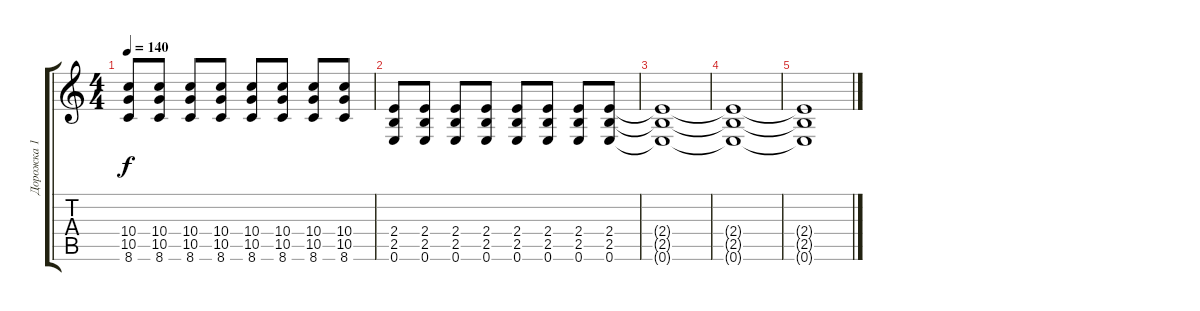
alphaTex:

\track ("Дорожка 1" "Дорожка 1") {instrument distortionguitar}
\staff {score tabs}
\tuning (E4 B3 G3 D3 A2 E2) {hide}
\ts (4 4)
\tempo 140
\clef g2
\ks c
(10.4 10.5 8.6).8{dy f} (10.4 10.5 8.6).8 (10.4 10.5 8.6).8 (10.4 10.5 8.6).8 (10.4 10.5 8.6).8 (10.4 10.5 8.6).8 (10.4 10.5 8.6).8 (10.4 10.5 8.6).8 |
(2.4 2.5 0.6).8 (2.4 2.5 0.6).8 (2.4 2.5 0.6).8 (2.4 2.5 0.6).8 (2.4 2.5 0.6).8 (2.4 2.5 0.6).8 (2.4 2.5 0.6).8 (2.4 2.5 0.6).8 |
(2.4{t} 2.5{t} 0.6{t}).1 |
(2.4{t} 2.5{t} 0.6{t}).1 |
(2.4{t} 2.5{t} 0.6{t}).1
